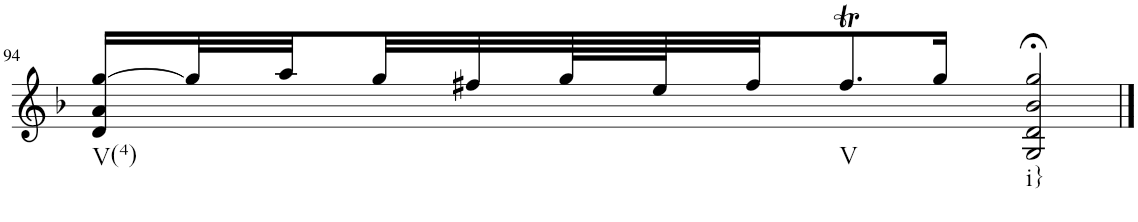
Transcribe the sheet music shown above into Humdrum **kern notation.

**kern
*part1
*staff1
*I"Violin
*I'Vln.
!!LO:PB:g=z
*clefG2
*k[b-]
*M2/2
=94
!LO:TX:b:t=V(4)
16d/ 16a/ [16gg/LL
32gg/L]
32aa/
32gg/
32ff#X/
64gg/L
64ee/J
32ff#/JJ
!LO:TX:b:t=V
8.ff#t/
16gg/Jk
!LO:TX:b:t=i}
2G/;< 2d/;< 2b-/;< 2gg/;<
==
*-
